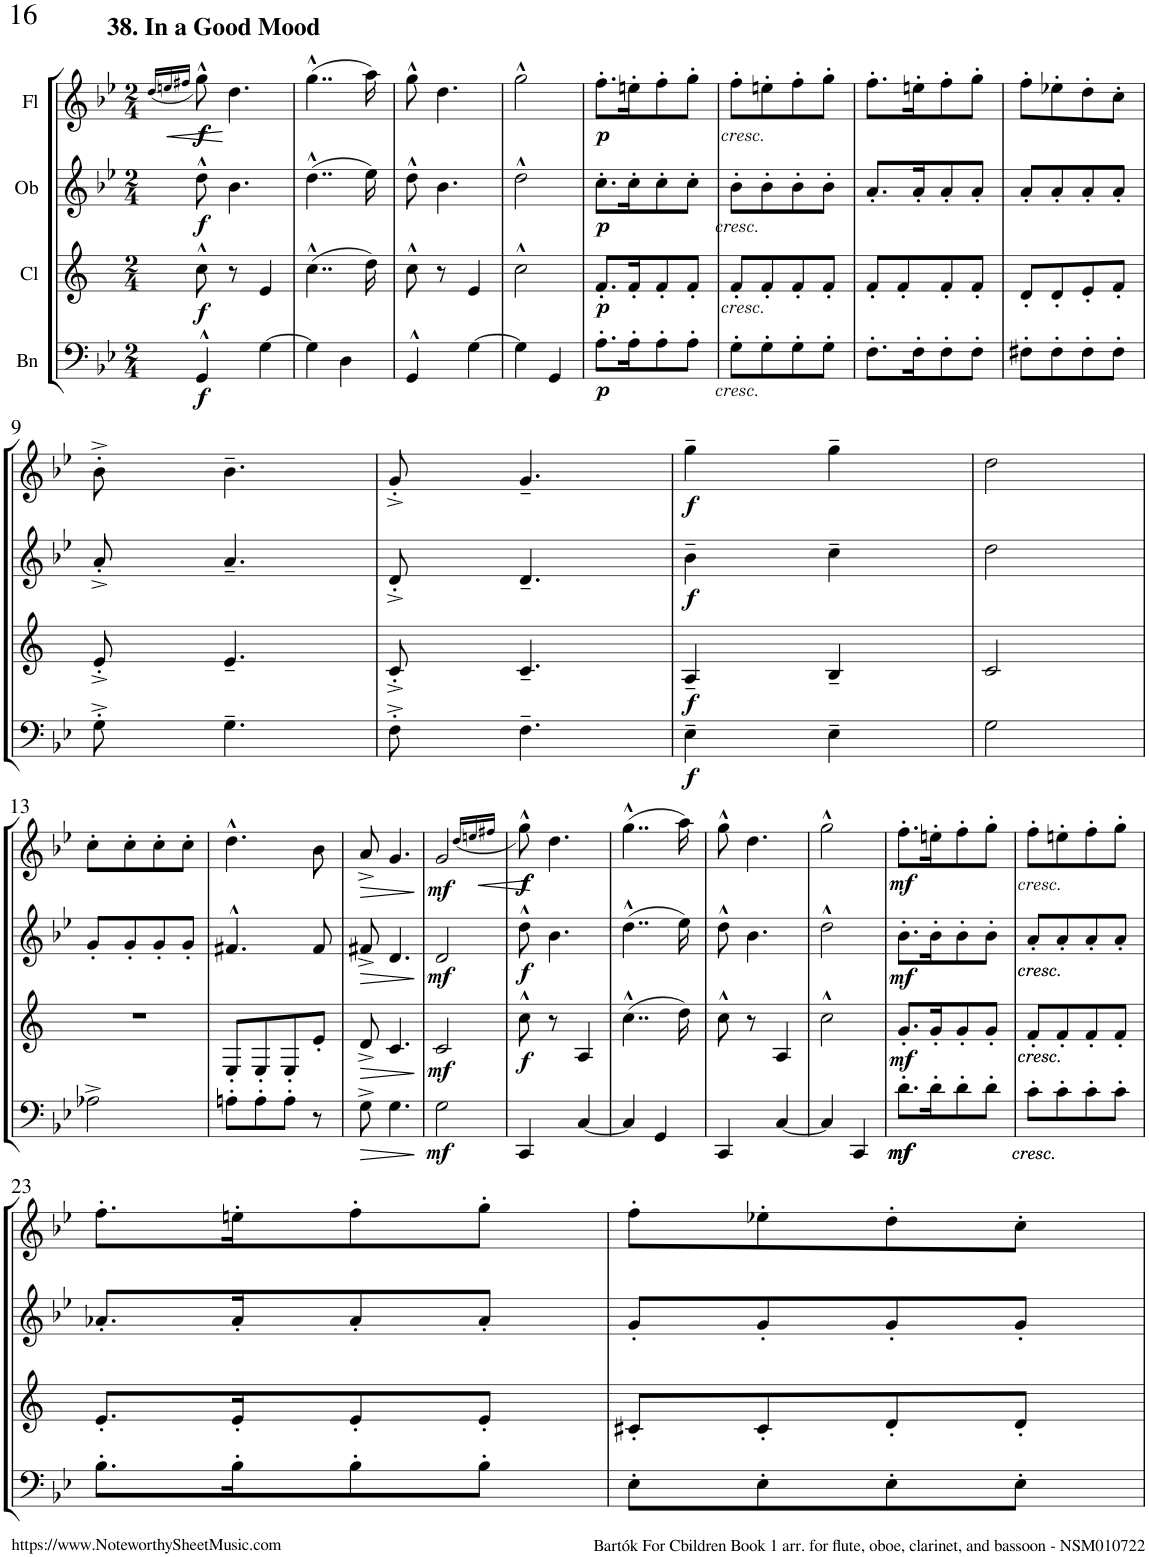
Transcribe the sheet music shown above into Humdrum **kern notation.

**kern	**dynam	**kern	**dynam	**kern	**dynam	**kern	**dynam
*part4	*part4	*part3	*part3	*part2	*part2	*part1	*part1
*staff4	*staff4	*staff3	*staff3	*staff2	*staff2	*staff1	*staff1
*I"Bn	*	*I"Cl	*	*I"Ob	*	*I"Fl	*
*	*	*I'Cl	*	*I'Ob	*	*I'Fl	*
!!LO:PB:g=z
*clefF4	*	*clefG2	*	*clefG2	*	*clefG2	*
*	*	*Trd1c2	*	*	*	*	*
*k[b-e-]	*	*k[]	*	*k[b-e-]	*	*k[b-e-]	*
*M2/4	*	*M2/4	*	*M2/4	*	*M2/4	*
=1	=1	=1	=1	=1	=1	=1	=1
.	.	.	.	.	.	(16qdd/LL	.
.	.	.	.	.	.	16qeen/	.
.	.	.	.	.	.	16qff#X/JJ	.
!	!	!	!	!	!	!LO:TX:a:B:t=38. In a Good Mood	!
!	!LO:DY:b	!	!LO:DY:b	!	!LO:DY:b	!	!LO:DY:b
!	!	!	!	!	!	!	!LO:DY:n=1:b
4GG^^/	f	8cc^^\	f	8dd^^\	f	8gg^^\)	f f
.	.	8r	.	4.b-\	.	4.dd\	.
[4G\	.	4e/	.	.	.	.	.
=2	=2	=2	=2	=2	=2	=2	=2
!	!	!	!	!	!	!	!LO:HP:b
4G\]	.	(4..cc^^\	.	(4..dd^^\	.	(4..gg^^\	<
4D\	.	.	.	.	.	.	.
.	.	16dd\)	.	16ee-\)	.	16aa\)	.
=3	=3	=3	=3	=3	=3	=3	=3
4GG^^/	.	8cc^^\	.	8dd^^\	.	8gg^^\	.
.	.	8r	.	4.b-\	.	4.dd\	.
[4G\	.	4e/	.	.	.	.	.
=4	=4	=4	=4	=4	=4	=4	=4
4G\]	.	2cc^^\	.	2dd^^\	.	2gg^^\	.
4GG/	.	.	.	.	.	.	.
=5	=5	=5	=5	=5	=5	=5	=5
!	!LO:DY:b	!	!LO:DY:b	!	!LO:DY:b	!	!LO:DY:b
8.A'\L	p	8.f'/L	p	8.cc'\L	p	8.ff'\L	p
16A'\K	.	16f'/K	.	16cc'\K	.	16een'\K	.
8A'\	.	8f'/	.	8cc'\	.	8ff'\	.
8A'\J	.	8f'/J	.	8cc'\J	.	8gg'\J	.
=6	=6	=6	=6	=6	=6	=6	=6
!	!LO:DY:b	!	!LO:DY:b	!	!LO:DY:b	!	!LO:DY:b
8G'\L	other-dynamics	8f'/L	other-dynamics	8b-'\L	other-dynamics	8ff'\L	other-dynamics
8G'\	.	8f'/	.	8b-'\	.	8een'\	.
8G'\	.	8f'/	.	8b-'\	.	8ff'\	.
8G'\J	.	8f'/J	.	8b-'\J	.	8gg'\J	.
=7	=7	=7	=7	=7	=7	=7	=7
8.F'\L	.	8f'/L	.	8.a'/L	.	8.ff'\L	.
.	.	8f'/	.	.	.	.	.
16F'\K	.	.	.	16a'/K	.	16een'\K	.
8F'\	.	8f'/	.	8a'/	.	8ff'\	.
8F'\J	.	8f'/J	.	8a'/J	.	8gg'\J	.
=8	=8	=8	=8	=8	=8	=8	=8
8F#X'\L	.	8d'/L	.	8a'/L	.	8ff'\L	.
8F#'\	.	8d'/	.	8a'/	.	8ee-X'\	.
8F#'\	.	8e'/	.	8a'/	.	8dd'\	.
8F#'\J	.	8f'/J	.	8a'/J	.	8cc'\J	.
!!LO:LB:g=z
=9	=9	=9	=9	=9	=9	=9	=9
8G'^\	.	8e'^/	.	8a'^/	.	8b-'^\	.
4.G~\	.	4.e~/	.	4.a~/	.	4.b-~\	.
=10	=10	=10	=10	=10	=10	=10	=10
8F'^\	.	8c'^/	.	8d'^/	.	8g'^/	.
4.F~\	.	4.c~/	.	4.d~/	.	4.g~/	.
=11	=11	=11	=11	=11	=11	=11	=11
!	!LO:DY:b	!	!LO:DY:b	!	!LO:DY:b	!	!LO:DY:b
4E-~\	f	4A~/	f	4b-~\	f	4gg~\	f
4E-~\	.	4B~/	.	4cc~\	.	4gg~\	.
=12	=12	=12	=12	=12	=12	=12	=12
2G\	.	2c/	.	2dd\	.	2dd\	.
!!LO:LB:g=z
=13	=13	=13	=13	=13	=13	=13	=13
2A-X^\	.	2r	.	8g'/L	.	8cc'\L	.
.	.	.	.	8g'/	.	8cc'\	.
.	.	.	.	8g'/	.	8cc'\	.
.	.	.	.	8g'/J	.	8cc'\J	.
=14	=14	=14	=14	=14	=14	=14	=14
8An'\L	.	8E'/L	.	4.f#X^^/	.	4.dd^^\	.
8A'\	.	8E'/	.	.	.	.	.
8A'\J	.	8E'/	.	.	.	.	.
8r	.	8e'/J	.	8f#/	.	8b-\	.
=15	=15	=15	=15	=15	=15	=15	=15
!	!	!	!	!	!	!	!LO:HP:b
8G^\	.	8d^/	.	8f#X^/	.	8a^/	>
4.G\	.	4.c/	.	4.d/	.	4.g/	.
.	.	.	.	.	.	.	[
=16	=16	=16	=16	=16	=16	=16	=16
!	!LO:DY:b	!	!LO:DY:b	!	!LO:DY:b	!	!LO:DY:b
2G\	mf	2c/	mf	2d/	mf	2g/	mf
.	.	.	.	.	.	(16qdd/LL	.
.	.	.	.	.	.	16qeen/	.
.	.	.	.	.	.	16qff#X/JJ	.
=17	=17	=17	=17	=17	=17	=17	=17
!	!	!	!LO:DY:b	!	!LO:DY:b	!	!LO:DY:b
!	!	!	!	!	!	!	!LO:DY:n=1:b
4CC/	.	8cc^^\	f	8dd^^\	f	8gg^^\)	f f
.	.	8r	.	4.b-\	.	4.dd\	.
[4C/	.	4A/	.	.	.	.	.
.	.	.	.	.	.	.	]
=18	=18	=18	=18	=18	=18	=18	=18
4C/]	.	(4..cc^^\	.	(4..dd^^\	.	(4..gg^^\	.
4GG/	.	.	.	.	.	.	.
.	.	16dd\)	.	16ee-\)	.	16aa\)	.
=19	=19	=19	=19	=19	=19	=19	=19
4CC/	.	8cc^^\	.	8dd^^\	.	8gg^^\	.
.	.	8r	.	4.b-\	.	4.dd\	.
[4C/	.	4A/	.	.	.	.	.
=20	=20	=20	=20	=20	=20	=20	=20
4C/]	.	2cc^^\	.	2dd^^\	.	2gg^^\	.
4CC/	.	.	.	.	.	.	.
=21	=21	=21	=21	=21	=21	=21	=21
!	!LO:DY:b	!	!	!	!	!	!
!	!LO:DY:n=1:b	!	!LO:DY:b	!	!LO:DY:b	!	!LO:DY:b
8.d'\L	mf mf	8.g'/L	mf	8.b-'\L	mf	8.ff'\L	mf
16d'\K	.	16g'/K	.	16b-'\K	.	16een'\K	.
8d'\	.	8g'/	.	8b-'\	.	8ff'\	.
8d'\J	.	8g'/J	.	8b-'\J	.	8gg'\J	.
=22	=22	=22	=22	=22	=22	=22	=22
!	!LO:DY:b	!	!	!	!	!	!
!	!LO:DY:n=1:b	!	!LO:DY:b	!	!	!	!
!	!	!	!LO:DY:n=1:b	!	!LO:DY:b	!	!
!	!	!	!	!	!LO:DY:n=1:b	!	!LO:DY:b
8c'\L	other-dynamics other-dynamics	8f'/L	other-dynamics other-dynamics	8a'/L	other-dynamics other-dynamics	8ff'\L	other-dynamics
8c'\	.	8f'/	.	8a'/	.	8een'\	.
8c'\	.	8f'/	.	8a'/	.	8ff'\	.
8c'\J	.	8f'/J	.	8a'/J	.	8gg'\J	.
!!LO:LB:g=z
=23	=23	=23	=23	=23	=23	=23	=23
8.B-'\L	.	8.e'/L	.	8.a-X'/L	.	8.ff'\L	.
16B-'\K	.	16e'/K	.	16a-'/K	.	16een'\K	.
8B-'\	.	8e'/	.	8a-'/	.	8ff'\	.
8B-'\J	.	8e'/J	.	8a-'/J	.	8gg'\J	.
=24	=24	=24	=24	=24	=24	=24	=24
8E-'\L	.	8c#X'/L	.	8g'/L	.	8ff'\L	.
8E-'\	.	8c#'/	.	8g'/	.	8ee-X'\	.
8E-'\	.	8d'/	.	8g'/	.	8dd'\	.
8E-'\J	.	8d'/J	.	8g'/J	.	8cc'\J	.
=	=	=	=	=	=	=	=
*-	*-	*-	*-	*-	*-	*-	*-
